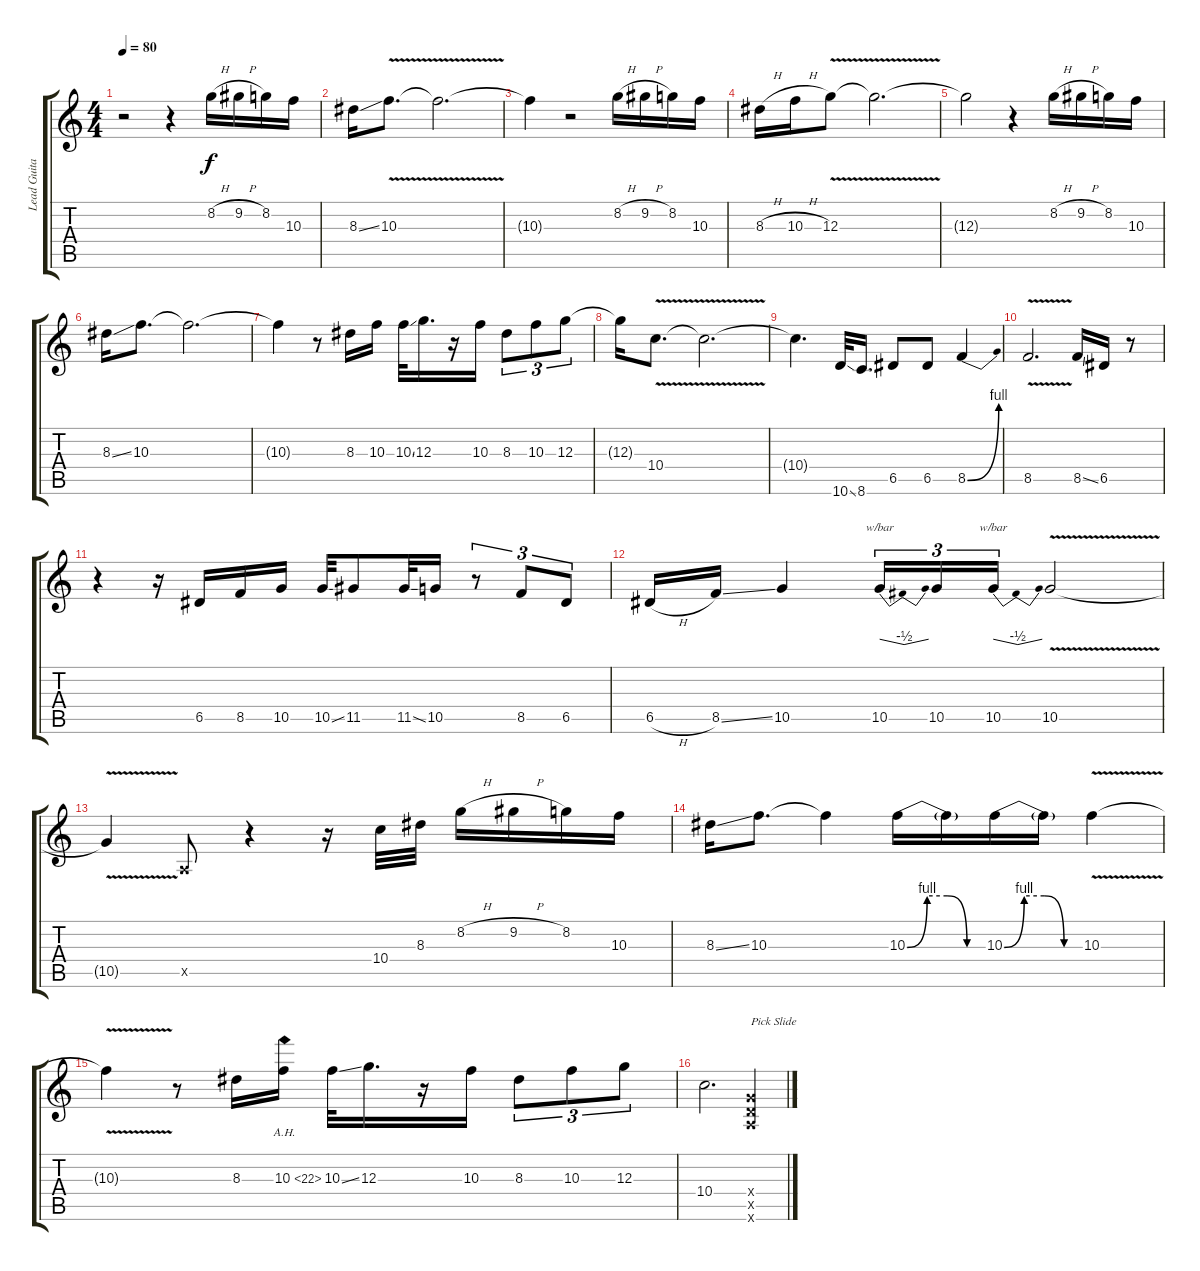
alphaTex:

\track ("Lead Guitar" "Lead Guita") {instrument distortionguitar}
\staff {score tabs}
\tuning (E4 B3 G3 D3 A2 E2) {hide}
\ts (4 4)
\tempo 80
\clef g2
\ks c
r.2{dy f instrument distortionguitar} r.4 8.2{h}.16 9.2{h}.16 8.2.16 10.3.16 |
8.3{ss}.16 10.3{v}.8{d} 10.3{t}.2{d} |
10.3{t}.4 r.2 8.2{h}.16 9.2{h}.16 8.2.16 10.3.16 |
8.3{h}.16 10.3{h}.16 12.3{v}.8 12.3{t}.2{d} |
12.3{t}.2 r.4 8.2{h}.16 9.2{h}.16 8.2.16 10.3.16 |
8.3{ss}.16 10.3.8{d} 10.3{t}.2{d} |
10.3{t}.4 r.8 8.3.16 10.3.16 10.3{ss}.32 12.3.16{d} r.16 10.3.16 8.3.8{tu (3 2)} 10.3.8{tu (3 2)} 12.3.8{tu (3 2)} |
12.3{t}.16 10.4{v}.8{d} 10.4{t}.2{d} |
10.4{t}.4{d} 10.6{ss}.32 8.6.16{d} 6.5.8 6.5.8 8.5{be (bend 0 0 60 4)}.4 |
8.5{v}.2{d} 8.5{ss}.16 6.5.16 r.8 |
r.4 r.16 6.5.16 8.5.16 10.5.16 10.5{ss}.32 11.5.8 11.5{ss}.32 10.5.16 r.8{tu (3 2)} 8.5.8{tu (3 2)} 6.5.8{tu (3 2)} |
6.5{h}.16 8.5{ss}.16 10.5.4 10.5.16{tu (3 2) tbe (dip default 0 0 30 -2 60 0)} 10.5.16{tu (3 2)} 10.5.16{tu (3 2) tbe (dip default 0 0 30 -2 60 0)} 10.5{v}.2 |
10.5{t}.4 0.5{x}.8 r.4 r.16 10.4.32 8.3.32 8.2{h}.16 9.2{h}.16 8.2.16 10.3.16 |
8.3{ss}.16 10.3.8{d} 10.3{t}.4 10.3{be (custom 0 0 15 4 30 4 45 0 60 0)}.16 10.3{t}.16 10.3{be (custom 0 0 15 4 30 4 45 0 60 0)}.16 10.3{t}.16 10.3{v}.4 |
10.3{t}.4 r.8 8.3.16 10.3{ah 12}.16 10.3{ss}.32 12.3.16{d} r.16 10.3.16 8.3.8{tu (3 2)} 10.3.8{tu (3 2)} 12.3.8{tu (3 2)} |
10.4.2{d} (5.4{x} 5.5{x} 5.6{x}).4{txt "Pick Slide"}
